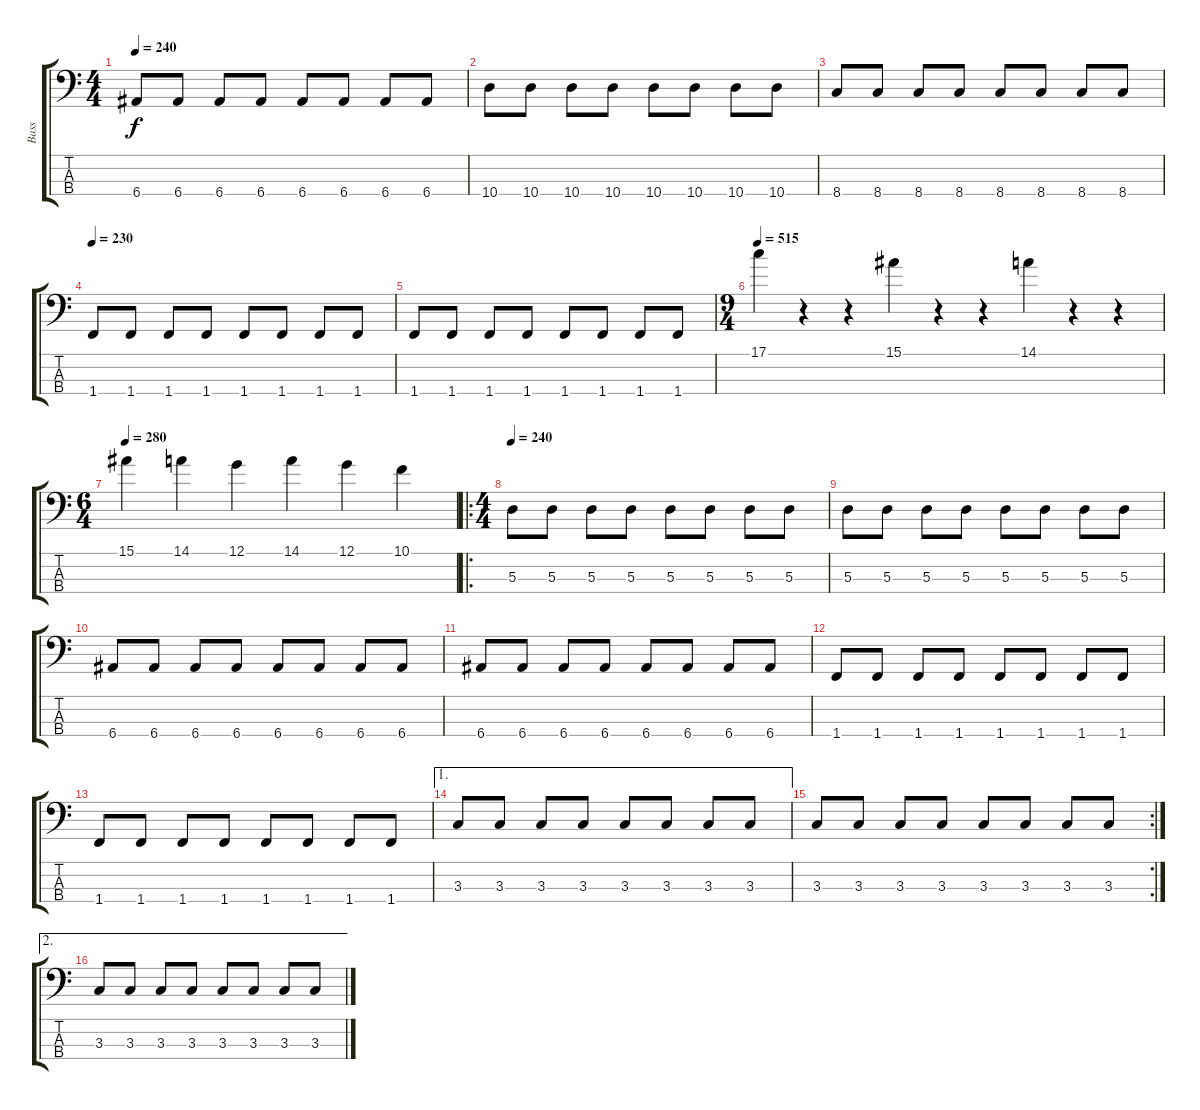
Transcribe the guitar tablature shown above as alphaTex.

\track ("Bass" "Bass") {instrument electricbasspick}
\staff {score tabs}
\tuning (G2 D2 A1 E1) {hide}
\ts (4 4)
\tempo 240
\clef f4
\ks c
6.4.8{dy f} 6.4.8 6.4.8 6.4.8 6.4.8 6.4.8 6.4.8 6.4.8 |
10.4.8 10.4.8 10.4.8 10.4.8 10.4.8 10.4.8 10.4.8 10.4.8 |
8.4.8 8.4.8 8.4.8 8.4.8 8.4.8 8.4.8 8.4.8 8.4.8 |
\tempo 230
1.4.8 1.4.8 1.4.8 1.4.8 1.4.8 1.4.8 1.4.8 1.4.8 |
1.4.8 1.4.8 1.4.8 1.4.8 1.4.8 1.4.8 1.4.8 1.4.8 |
\ts (9 4)
\tempo 515
17.1.4 r.4 r.4 15.1.4 r.4 r.4 14.1.4 r.4 r.4 |
\ts (6 4)
\tempo 280
15.1.4 14.1.4 12.1.4 14.1.4 12.1.4 10.1.4 |
\ro
\ts (4 4)
\tempo 240
5.3.8 5.3.8 5.3.8 5.3.8 5.3.8 5.3.8 5.3.8 5.3.8 |
5.3.8 5.3.8 5.3.8 5.3.8 5.3.8 5.3.8 5.3.8 5.3.8 |
6.4.8 6.4.8 6.4.8 6.4.8 6.4.8 6.4.8 6.4.8 6.4.8 |
6.4.8 6.4.8 6.4.8 6.4.8 6.4.8 6.4.8 6.4.8 6.4.8 |
1.4.8 1.4.8 1.4.8 1.4.8 1.4.8 1.4.8 1.4.8 1.4.8 |
1.4.8 1.4.8 1.4.8 1.4.8 1.4.8 1.4.8 1.4.8 1.4.8 |
\ae 1
3.3.8 3.3.8 3.3.8 3.3.8 3.3.8 3.3.8 3.3.8 3.3.8 |
\rc 2
3.3.8 3.3.8 3.3.8 3.3.8 3.3.8 3.3.8 3.3.8 3.3.8 |
\ae 2
3.3.8 3.3.8 3.3.8 3.3.8 3.3.8 3.3.8 3.3.8 3.3.8
